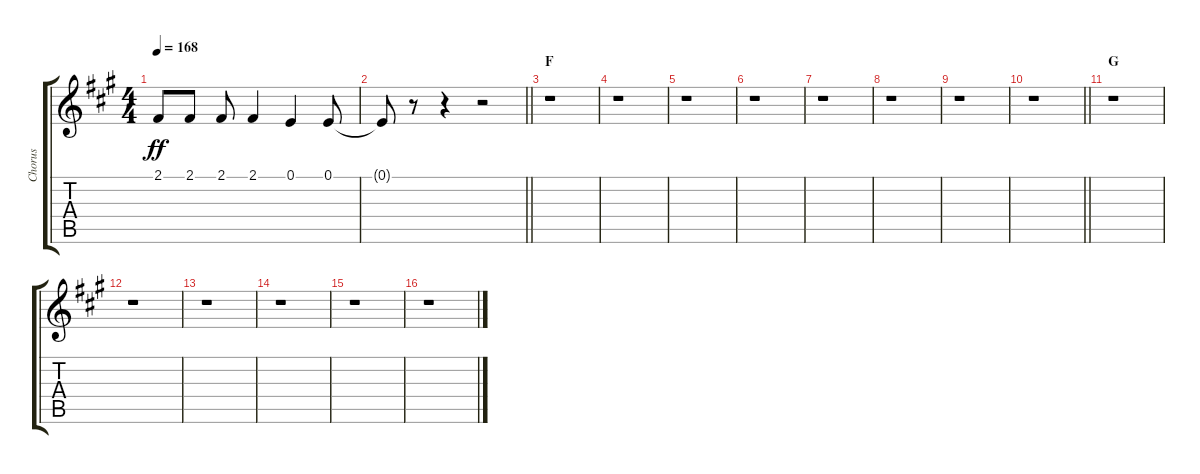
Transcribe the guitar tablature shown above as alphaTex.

\track ("Chorus" "Chorus") {instrument voiceoohs}
\staff {score tabs}
\tuning (E4 B3 G3 D3 A2 E2) {hide}
\ts (4 4)
\tempo 168
\clef g2
\ks a
2.1.8{dy ff} 2.1.8 2.1.8 2.1.4 0.1.4 0.1.8 |
\barLineRight lightlight
0.1{t}.8 r.8 r.4 r.2 |
\section ("" "F")
r.1 |
r.1 |
r.1 |
r.1 |
r.1 |
r.1 |
r.1 |
\barLineRight lightlight
r.1 |
\section ("" "G")
r.1 |
r.1 |
r.1 |
r.1 |
r.1 |
r.1
